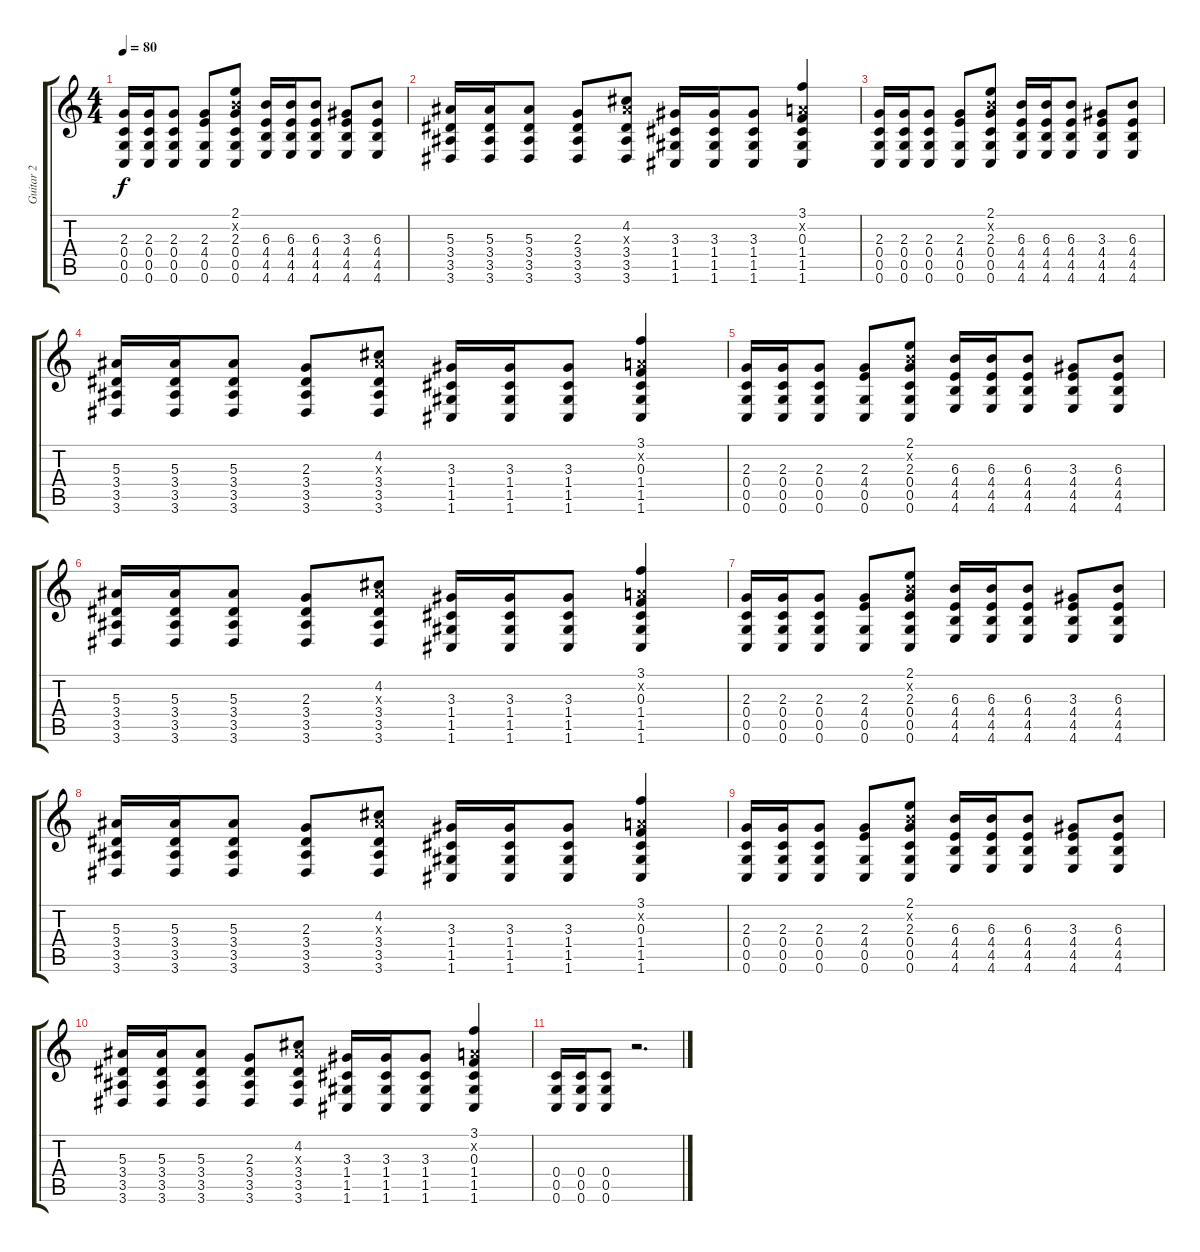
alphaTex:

\track ("Guitar 2" "Guitar 2") {instrument distortionguitar}
\staff {score tabs}
\tuning (D4 A3 F3 C3 G2 C2) {hide}
\ts (4 4)
\tempo 80
\clef g2
\ks c
(2.3 0.4 0.5 0.6).16{dy f volume 16 balance 8 instrument distortionguitar} (2.3 0.4 0.5 0.6).16 (2.3 0.4 0.5 0.6).8 (2.3 4.4 0.5 0.6).8 (2.1 2.2{x} 2.3 0.4 0.5 0.6).8 (6.3 4.4 4.5 4.6).16 (6.3 4.4 4.5 4.6).16 (6.3 4.4 4.5 4.6).8 (3.3 4.4 4.5 4.6).8 (6.3 4.4 4.5 4.6).8 |
(5.3 3.4 3.5 3.6).16 (5.3 3.4 3.5 3.6).16 (5.3 3.4 3.5 3.6).8 (2.3 3.4 3.5 3.6).8 (4.2 5.3{x} 3.4 3.5 3.6).8 (3.3 1.4 1.5 1.6).16 (3.3 1.4 1.5 1.6).16 (3.3 1.4 1.5 1.6).8 (3.1 0.2{x} 0.3 1.4 1.5 1.6).4 |
(2.3 0.4 0.5 0.6).16{volume 16 balance 8 instrument distortionguitar} (2.3 0.4 0.5 0.6).16 (2.3 0.4 0.5 0.6).8 (2.3 4.4 0.5 0.6).8 (2.1 2.2{x} 2.3 0.4 0.5 0.6).8 (6.3 4.4 4.5 4.6).16 (6.3 4.4 4.5 4.6).16 (6.3 4.4 4.5 4.6).8 (3.3 4.4 4.5 4.6).8 (6.3 4.4 4.5 4.6).8 |
(5.3 3.4 3.5 3.6).16 (5.3 3.4 3.5 3.6).16 (5.3 3.4 3.5 3.6).8 (2.3 3.4 3.5 3.6).8 (4.2 5.3{x} 3.4 3.5 3.6).8 (3.3 1.4 1.5 1.6).16 (3.3 1.4 1.5 1.6).16 (3.3 1.4 1.5 1.6).8 (3.1 0.2{x} 0.3 1.4 1.5 1.6).4 |
(2.3 0.4 0.5 0.6).16{volume 16 balance 8 instrument distortionguitar} (2.3 0.4 0.5 0.6).16 (2.3 0.4 0.5 0.6).8 (2.3 4.4 0.5 0.6).8 (2.1 2.2{x} 2.3 0.4 0.5 0.6).8 (6.3 4.4 4.5 4.6).16 (6.3 4.4 4.5 4.6).16 (6.3 4.4 4.5 4.6).8 (3.3 4.4 4.5 4.6).8 (6.3 4.4 4.5 4.6).8 |
(5.3 3.4 3.5 3.6).16 (5.3 3.4 3.5 3.6).16 (5.3 3.4 3.5 3.6).8 (2.3 3.4 3.5 3.6).8 (4.2 5.3{x} 3.4 3.5 3.6).8 (3.3 1.4 1.5 1.6).16 (3.3 1.4 1.5 1.6).16 (3.3 1.4 1.5 1.6).8 (3.1 0.2{x} 0.3 1.4 1.5 1.6).4 |
(2.3 0.4 0.5 0.6).16{volume 16 balance 8 instrument distortionguitar} (2.3 0.4 0.5 0.6).16 (2.3 0.4 0.5 0.6).8 (2.3 4.4 0.5 0.6).8 (2.1 2.2{x} 2.3 0.4 0.5 0.6).8 (6.3 4.4 4.5 4.6).16 (6.3 4.4 4.5 4.6).16 (6.3 4.4 4.5 4.6).8 (3.3 4.4 4.5 4.6).8 (6.3 4.4 4.5 4.6).8 |
(5.3 3.4 3.5 3.6).16 (5.3 3.4 3.5 3.6).16 (5.3 3.4 3.5 3.6).8 (2.3 3.4 3.5 3.6).8 (4.2 5.3{x} 3.4 3.5 3.6).8 (3.3 1.4 1.5 1.6).16 (3.3 1.4 1.5 1.6).16 (3.3 1.4 1.5 1.6).8 (3.1 0.2{x} 0.3 1.4 1.5 1.6).4 |
(2.3 0.4 0.5 0.6).16{volume 16 balance 8 instrument distortionguitar} (2.3 0.4 0.5 0.6).16 (2.3 0.4 0.5 0.6).8 (2.3 4.4 0.5 0.6).8 (2.1 2.2{x} 2.3 0.4 0.5 0.6).8 (6.3 4.4 4.5 4.6).16 (6.3 4.4 4.5 4.6).16 (6.3 4.4 4.5 4.6).8 (3.3 4.4 4.5 4.6).8 (6.3 4.4 4.5 4.6).8 |
(5.3 3.4 3.5 3.6).16 (5.3 3.4 3.5 3.6).16 (5.3 3.4 3.5 3.6).8 (2.3 3.4 3.5 3.6).8 (4.2 5.3{x} 3.4 3.5 3.6).8 (3.3 1.4 1.5 1.6).16 (3.3 1.4 1.5 1.6).16 (3.3 1.4 1.5 1.6).8 (3.1 0.2{x} 0.3 1.4 1.5 1.6).4 |
(0.4 0.5 0.6).16 (0.4 0.5 0.6).16 (0.4 0.5 0.6).8 r.2{d}
